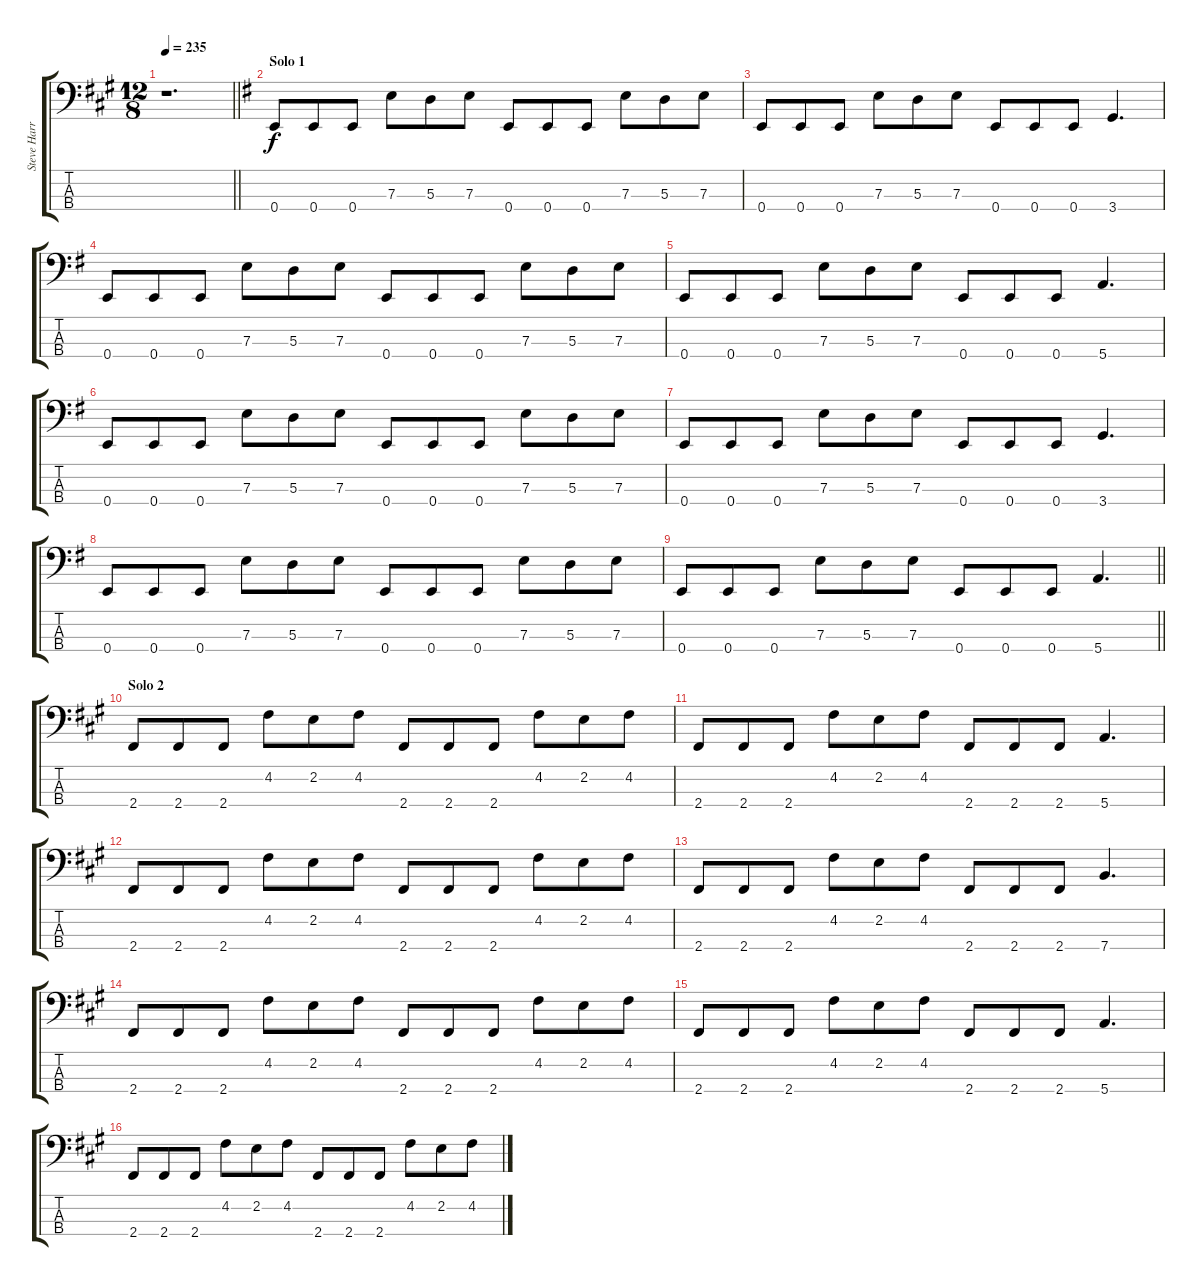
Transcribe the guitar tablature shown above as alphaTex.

\track ("Steve Harris (Bass)" "Steve Harr") {instrument electricbassfinger}
\staff {score tabs}
\tuning (G2 D2 A1 E1) {hide}
\ts (12 8)
\tempo 235
\clef f4
\barLineRight lightlight
\ks f#minor
r.1{d dy f} |
\section ("" "Solo 1")
\ks eminor
0.4.8 0.4.8 0.4.8 7.3.8 5.3.8 7.3.8 0.4.8 0.4.8 0.4.8 7.3.8 5.3.8 7.3.8 |
0.4.8 0.4.8 0.4.8 7.3.8 5.3.8 7.3.8 0.4.8 0.4.8 0.4.8 3.4.4{d} |
0.4.8 0.4.8 0.4.8 7.3.8 5.3.8 7.3.8 0.4.8 0.4.8 0.4.8 7.3.8 5.3.8 7.3.8 |
0.4.8 0.4.8 0.4.8 7.3.8 5.3.8 7.3.8 0.4.8 0.4.8 0.4.8 5.4.4{d} |
0.4.8 0.4.8 0.4.8 7.3.8 5.3.8 7.3.8 0.4.8 0.4.8 0.4.8 7.3.8 5.3.8 7.3.8 |
0.4.8 0.4.8 0.4.8 7.3.8 5.3.8 7.3.8 0.4.8 0.4.8 0.4.8 3.4.4{d} |
0.4.8 0.4.8 0.4.8 7.3.8 5.3.8 7.3.8 0.4.8 0.4.8 0.4.8 7.3.8 5.3.8 7.3.8 |
\barLineRight lightlight
0.4.8 0.4.8 0.4.8 7.3.8 5.3.8 7.3.8 0.4.8 0.4.8 0.4.8 5.4.4{d} |
\section ("" "Solo 2")
\ks f#minor
2.4.8 2.4.8 2.4.8 4.2.8 2.2.8 4.2.8 2.4.8 2.4.8 2.4.8 4.2.8 2.2.8 4.2.8 |
2.4.8 2.4.8 2.4.8 4.2.8 2.2.8 4.2.8 2.4.8 2.4.8 2.4.8 5.4.4{d} |
2.4.8 2.4.8 2.4.8 4.2.8 2.2.8 4.2.8 2.4.8 2.4.8 2.4.8 4.2.8 2.2.8 4.2.8 |
2.4.8 2.4.8 2.4.8 4.2.8 2.2.8 4.2.8 2.4.8 2.4.8 2.4.8 7.4.4{d} |
2.4.8 2.4.8 2.4.8 4.2.8 2.2.8 4.2.8 2.4.8 2.4.8 2.4.8 4.2.8 2.2.8 4.2.8 |
2.4.8 2.4.8 2.4.8 4.2.8 2.2.8 4.2.8 2.4.8 2.4.8 2.4.8 5.4.4{d} |
2.4.8 2.4.8 2.4.8 4.2.8 2.2.8 4.2.8 2.4.8 2.4.8 2.4.8 4.2.8 2.2.8 4.2.8
